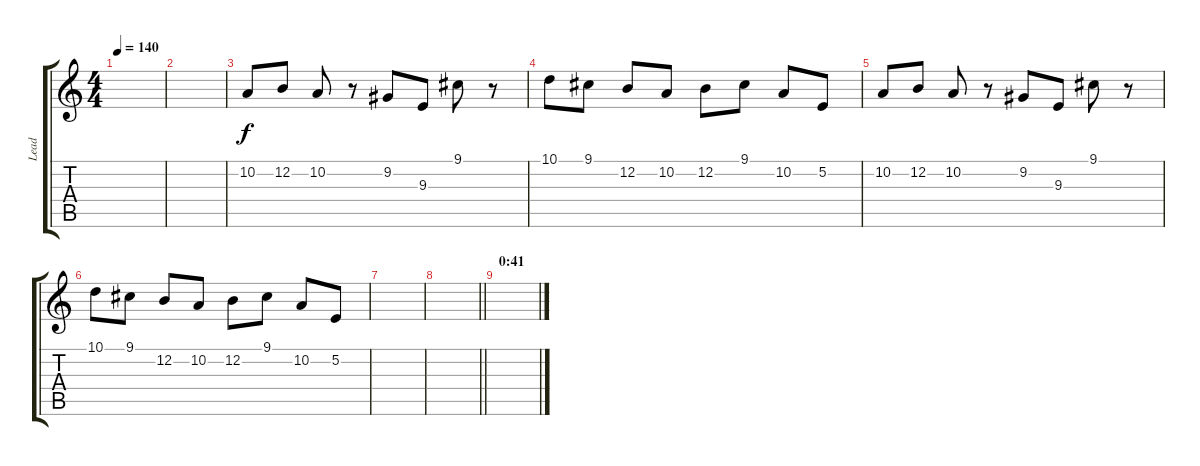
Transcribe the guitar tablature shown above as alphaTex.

\track ("Lead" "Lead") {instrument lead1square}
\staff {score tabs}
\tuning (E4 B3 G3 D3 A2 E2) {hide}
\ts (4 4)
\tempo 140
\clef g2
\ks c
|
|
10.2.8 12.2.8 10.2.8 r.8 9.2.8 9.3.8 9.1.8 r.8 |
10.1.8 9.1.8 12.2.8 10.2.8 12.2.8 9.1.8 10.2.8 5.2.8 |
10.2.8 12.2.8 10.2.8 r.8 9.2.8 9.3.8 9.1.8 r.8 |
10.1.8 9.1.8 12.2.8 10.2.8 12.2.8 9.1.8 10.2.8 5.2.8 |
|
\barLineRight lightlight
|
\section ("" "0:41")
